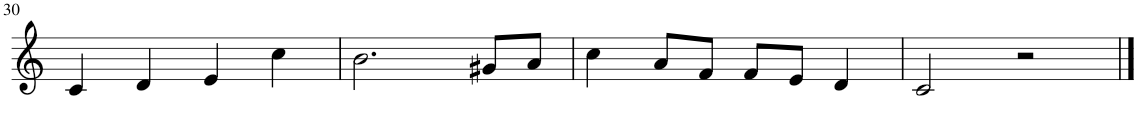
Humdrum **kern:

**kern
*part1
*staff1
*I"Violins 1
!!LO:PB:g=z
*clefG2
*k[]
*M4/4
=30
4c/
4d/
4e/
4cc\
=31
2.b\
8g#X/L
8a/J
=32
4cc\
8a/L
8f/J
8f/L
8e/J
4d/
=33
2c/
2r
==
*-
